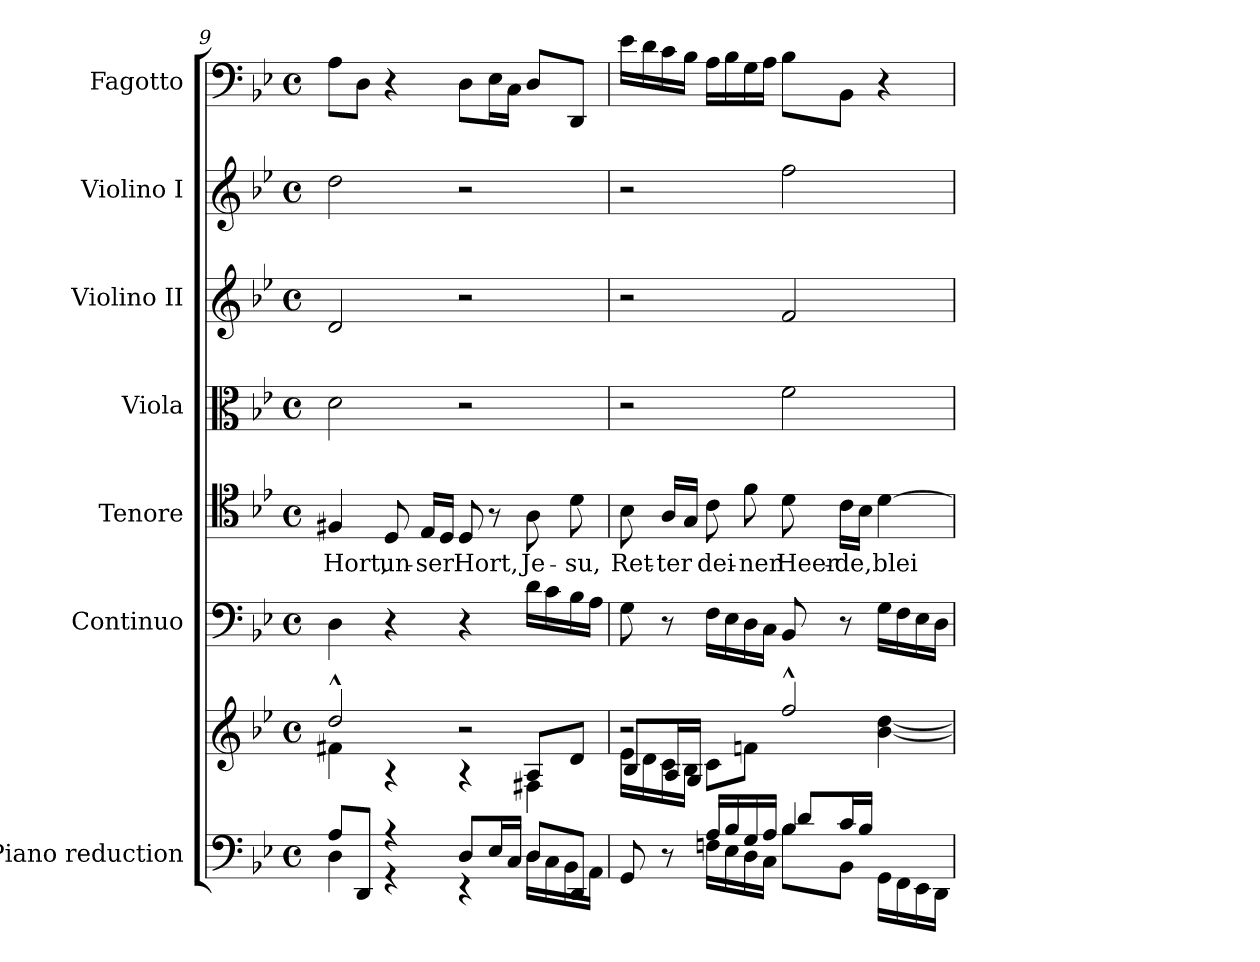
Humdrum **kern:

**kern	**kern	**kern	**kern	**text	**kern	**kern	**kern	**kern
*part7	*part7	*part6	*part5	*part5	*part4	*part3	*part2	*part1
*staff8	*staff7	*staff6	*staff5	*staff5	*staff4	*staff3	*staff2	*staff1
*I"Piano reduction	*	*I"Continuo	*I"Tenore	*	*I"Viola	*I"Violino II	*I"Violino I	*I"Fagotto
*I'Pno	*	*	*	*	*I'Vla	*I'Vln	*I'Vln	*
*clefF4	*clefG2	*clefF4	*clefC4	*	*clefC3	*clefG2	*clefG2	*clefF4
*k[b-e-]	*k[b-e-]	*k[b-e-]	*k[b-e-]	*	*k[b-e-]	*k[b-e-]	*k[b-e-]	*k[b-e-]
*M4/4	*M4/4	*M4/4	*M4/4	*	*M4/4	*M4/4	*M4/4	*M4/4
*met(c)	*met(c)	*met(c)	*met(c)	*	*met(c)	*met(c)	*met(c)	*met(c)
=9	=9	=9	=9	=9	=9	=9	=9	=9
*^	*^	*	*	*	*	*	*	*
*	*	*	*^	*	*	*	*	*	*	*
!	!	!	!	!	!	!	!LO:LY:b	!	!	!	!
8A/L	4D\	2dd^^/	4f#X\	2.ryy	4D\	4F#X/	Hort,	2d\	2d/	2dd\	8A\L
8DD/J	.	.	.	.	.	.	.	.	.	.	8D\J
!	!	!	!	!	!	!	!LO:LY:b	!	!	!	!
4r	4r	.	4r	.	4r	8D/	un-	.	.	.	4r
!	!	!	!	!	!	!	!LO:LY:b	!	!	!	!
.	.	.	.	.	.	16E-/LL	-ser	.	.	.	.
.	.	.	.	.	.	16D/JJ	.	.	.	.	.
!	!	!	!	!	!	!	!LO:LY:b	!	!	!	!
8D/L	4r	2r	4r	.	4r	8D/	Hort,	2r	2r	2r	8D\L
16E-/L	.	.	.	.	.	8r	.	.	.	.	16E-\L
16C/JJ	.	.	.	.	.	.	.	.	.	.	16C\JJ
!	!	!	!	!	!	!	!LO:LY:b	!	!	!	!
8D/L	16D\LL	.	4F#X\	8A/L	16d\LL	8A\	Je-	.	.	.	8D/L
.	16C\	.	.	.	16c\	.	.	.	.	.	.
!	!	!	!	!	!	!	!LO:LY:b	!	!	!	!
8DD/J	16BB-\	.	.	8d/J	16B-\	8d\	-su,	.	.	.	8DD/J
.	16AA\JJ	.	.	.	16A\JJ	.	.	.	.	.	.
!!LO:PB:g=z
=10	=10	=10	=10	=10	=10	=10	=10	=10	=10	=10	=10
*	*^	*	*	*	*	*	*	*	*	*	*
!	!	!	!	!	!	!	!	!LO:LY:b	!	!	!	!
2ryy	8GG/	4ryy	2r	16e-\LL	8B-/L	8G\	8B-\	Ret-	2r	2r	2r	16e-\LL
.	.	.	.	16d\	.	.	.	.	.	.	.	16d\
!	!	!	!	!	!	!	!	!LO:LY:b	!	!	!	!
.	8r	.	.	16c\	16A/L	8r	16A/LL	-ter	.	.	.	16c\
.	.	.	.	16B-\JJ	16G/JJ	.	16G/JJ	.	.	.	.	16B-\JJ
!	!	!	!	!	!	!	!	!LO:LY:b	!	!	!	!
.	16A/LL	16Fn\LL	.	8c\L	4ryy	16F\LL	8c\	dei-	.	.	.	16A\LL
.	16B-/	16E-\	.	.	.	16E-\	.	.	.	.	.	16B-\
!	!	!	!	!	!	!	!	!LO:LY:b	!	!	!	!
.	16G/	16D\	.	8fn\J	.	16D\	8f\	-ner	.	.	.	16G\
.	16A/JJ	16C\JJ	.	.	.	16C\JJ	.	.	.	.	.	16A\JJ
!	!	!	!	!	!	!	!	!LO:LY:b	!	!	!	!
4B-/	8d/L	8B-\L	2ff^^/	4ryy	4ryy	8BB-/	8d\	Heer-	2f\	2f/	2ff\	8B-\L
!	!	!	!	!	!	!	!	!LO:LY:b	!	!	!	!
.	16c/L	8BB-\J	.	.	.	8r	16c\LL	-de,	.	.	.	8BB-\J
.	16B-/JJ	.	.	.	.	.	16B-\JJ	.	.	.	.	.
!	!	!	!	!	!	!	!	!LO:LY:b	!	!	!	!
4ryy	4ryy	16GG\LL	.	[4b-\ [4dd\	4ryy	16G\LL	[4d\	blei-	.	.	.	4r
.	.	16FF\	.	.	.	16F\	.	.	.	.	.	.
.	.	16EE-\	.	.	.	16E-\	.	.	.	.	.	.
.	.	16DD\JJ	.	.	.	16D\JJ	.	.	.	.	.	.
*v	*v	*v	*	*	*	*	*	*	*	*	*	*
*	*v	*v	*v	*	*	*	*	*	*	*
=	=	=	=	=	=	=	=	=
*-	*-	*-	*-	*-	*-	*-	*-	*-
